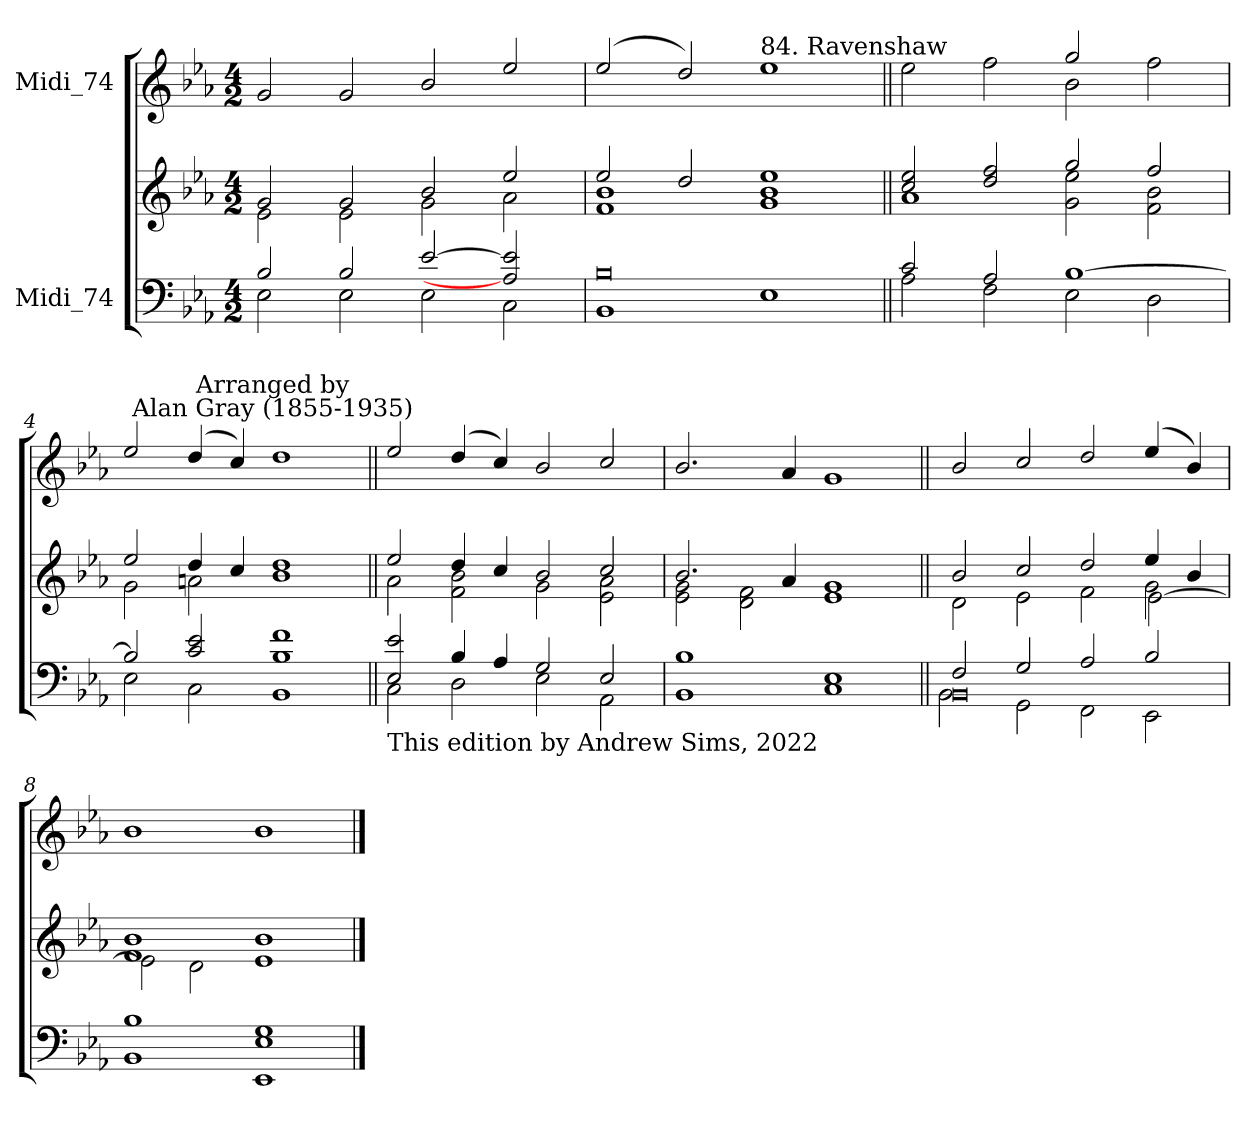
**kern	**kern	**kern
*part2	*part2	*part1
*staff3	*staff2	*staff1
*I"Midi_74	*	*I"Midi_74
*clefF4	*clefG2	*clefG2
*k[b-e-a-]	*k[b-e-a-]	*k[b-e-a-]
*E-:	*E-:	*E-:
*M4/2	*M4/2	*M4/2
=1	=1	=1
*^	*^	*^
*	*^	*	*^	*	*
2B-/	0ryy	2E-\	2g/	0ryy	2e-\	2g	0ryy
2B-/	.	2E-\	2g/	.	2e-\	2g	.
[2e-/	.	2E-\	2b-/	.	2g\	2b-	.
2A-/] 2e-/]	.	2C\	2ee-/	.	2a-\	2ee-	.
=2	=2	=2	=2	=2	=2	=2	=2
0B-/	0ryy	1BB-\	2ee-/	0ryy	1f\ 1b-\	(>2ee-	0ryy
.	.	.	2dd/	.	.	2dd)	.
!	!	!	!	!	!	!LO:TX:a:t=84. Ravenshaw	!
.	.	1E-\	1b-/ 1ee-/	.	1g\	1ee-	.
=3||	=3||	=3||	=3||	=3||	=3||	=3||	=3||
2c/	0ryy	2A-\	2cc/ 2ee-/	0ryy	1a-\	2ee-	1ryy
2A-/	.	2F\	2dd/ 2ff/	.	.	2ff	.
[1B-/	.	2E-\	2gg/	.	2g\ 2ee-\	2gg	2b-\
.	.	2D\	2ff/	.	2f\ 2b-\	2ff	2ryy
=4	=4	=4	=4	=4	=4	=4	=4
2B-/]	0ryy	2E-\	2ee-/	0ryy	2g\	2ee-	0ryy
2c/ 2e-/	.	2C\	4dd/	.	2an\	(>4dd	.
.	.	.	4cc/	.	.	4cc)	.
!	!	!	!	!	!	!LO:TX:a:cj:t=Arranged by\nAlan Gray (1855-1935)	!
1B-/ 1f/	.	1BB-\	1dd/	.	1b-\	1dd	.
!!LO:LB:g=z	!!
=5||	=5||	=5||	=5||	=5||	=5||	=5||	=5||
!LO:TX:b:t=This edition by Andrew Sims, 2022	!	!	!	!	!	!	!
2E-/ 2e-/	0ryy	2C\	2ee-/	0ryy	2a-\	2ee-	0ryy
4B-/	.	2D\	4dd/	.	2f\ 2b-\	(>4dd	.
4A-/	.	.	4cc/	.	.	4cc)	.
2G/	.	2E-\	2b-/	.	2g\	2b-	.
2E-/	.	2AA-\	2cc/	.	2e-\ 2a-\	2cc	.
=6	=6	=6	=6	=6	=6	=6	=6
1B-/	0ryy	1BB-\	2.b-/	0ryy	2e-\ 2g\	2.b-/	0ryy
.	.	.	.	.	2d\ 2f\	.	.
.	.	.	4a-/	.	.	4a-	.
1E-/	.	1C\	1g/	.	1e-\	1g	.
=7||	=7||	=7||	=7||	=7||	=7||	=7||	=7||
2F/	0BB-\	2BB-\	2b-/	1.ryy	2d\	2b-	0ryy
2G/	.	2GG\	2cc/	.	2e-\	2cc	.
2A-/	.	2FF\	2dd/	.	2f\	2dd	.
2B-/	.	2EE-\	4ee-/	2g\	[2e-\	(>4ee-	.
.	.	.	4b-/	.	.	4b-)	.
=8	=8	=8	=8	=8	=8	=8	=8
1B-/	0ryy	1BB-\	1f/ 1b-/	0ryy	2e-\]	1b-	0ryy
.	.	.	.	.	2d\	.	.
1E-/ 1G/	.	1EE-\	1b-/	.	1e-\	1b-	.
*v	*v	*v	*	*	*	*v	*v
*	*v	*v	*v	*
==	==	==
*-	*-	*-
